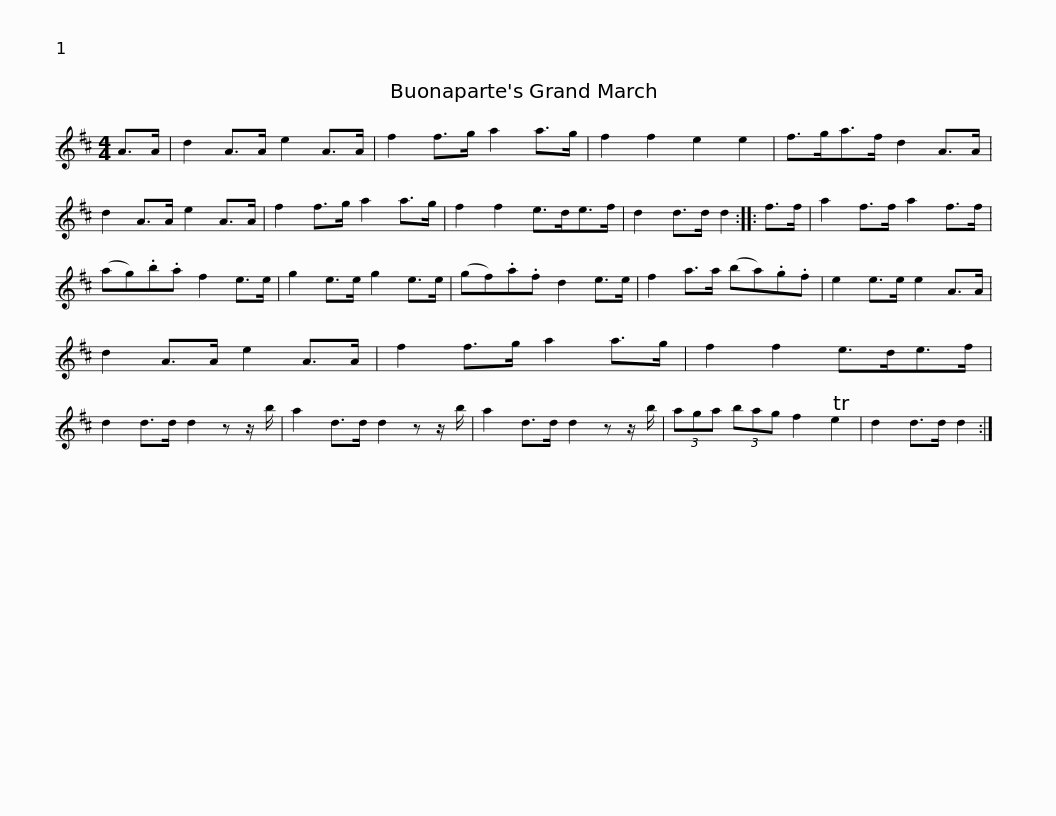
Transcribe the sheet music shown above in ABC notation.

X:1
L:1/8
M:4/4
I:linebreak $
K:D
V:1 treble
V:1
 A>A | d2 A>A e2 A>A | f2 f>g a2 a>g | f2 f2 e2 e2 | f>ga>f d2 A>A | %5
 d2 A>A e2 A>A |$ f2 f>g a2 a>g | f2 f2 e>de>f | d2 d>d d2 :: f>f | %10
 a2 f>f a2 f>f | (ag).b.a f2 e>e |$ g2 e>e g2 e>e | (gf).a.f d2 e>e | f2 a>a (ba).g.f | %15
 e2 e>e e2 A>A | d2 A>A e2 A>A | f2 f>g a2 a>g |$ f2 f2 e>de>f | d2 d>d d2 z z/ b/ | %20
 a2 d>d d2 z z/ b/ | a2 d>d d2 z z/ b/ | (3aga (3bag f2 Te2 | d2 d>d d2 :| %24
